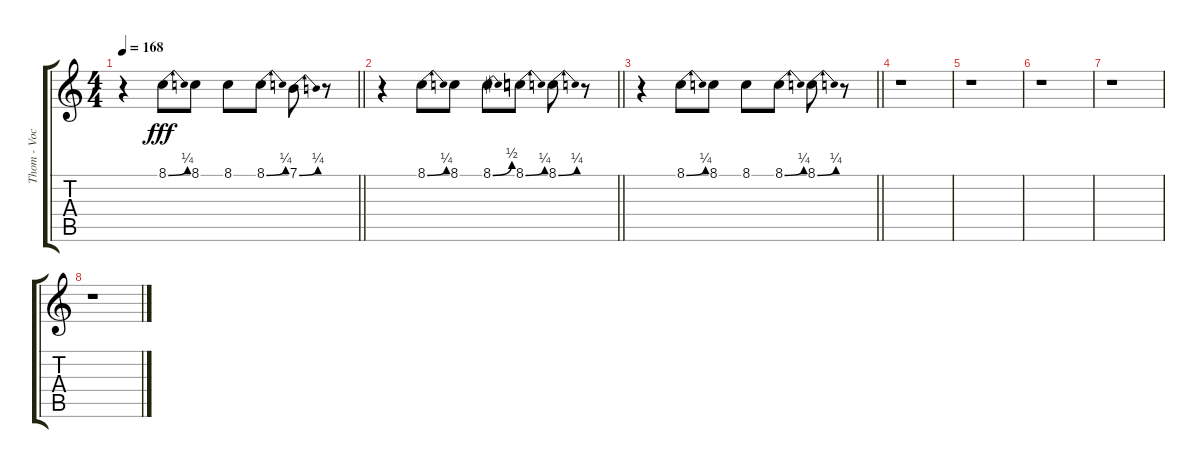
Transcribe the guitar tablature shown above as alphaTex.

\track ("Thom - Vocal" "Thom - Voc") {instrument altosax}
\staff {score tabs}
\tuning (E4 B3 G3 D3 A2 E2) {hide}
\ts (4 4)
\tempo 168
\clef g2
\barLineRight lightlight
\ks c
r.4{dy fff} 8.1{be (bend 0 0 60 1)}.8 8.1.8 8.1.8 8.1{be (bend 0 0 60 1)}.8 7.1{be (bend 0 0 60 1)}.8 r.8 |
\barLineRight lightlight
r.4 8.1{be (bend 0 0 60 1)}.8 8.1.8 8.1{be (bend 0 0 60 2)}.8 8.1{be (bend 0 0 60 1)}.8 8.1{be (bend 0 0 60 1)}.8 r.8 |
\barLineRight lightlight
r.4 8.1{be (bend 0 0 60 1)}.8 8.1.8 8.1.8 8.1{be (bend 0 0 60 1)}.8 8.1{be (bend 0 0 60 1)}.8 r.8 |
r.1 |
r.1 |
r.1 |
r.1 |
r.1
